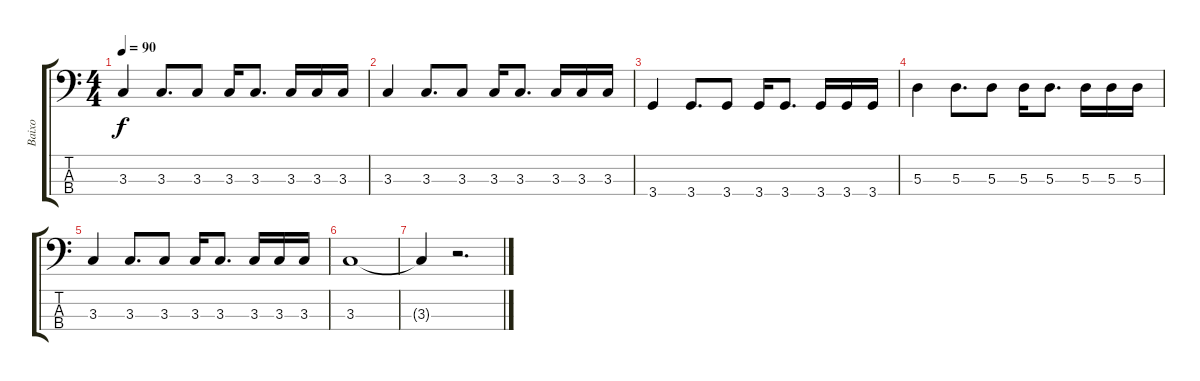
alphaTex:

\track ("Baixo" "Baixo") {instrument electricbassfinger}
\staff {score tabs}
\tuning (G2 D2 A1 E1) {hide}
\ts (4 4)
\tempo 90
\clef f4
\ks c
3.3.4{dy f} 3.3.8{d} 3.3.8 3.3.16 3.3.8{d} 3.3.16 3.3.16 3.3.16 |
3.3.4 3.3.8{d} 3.3.8 3.3.16 3.3.8{d} 3.3.16 3.3.16 3.3.16 |
3.4.4 3.4.8{d} 3.4.8 3.4.16 3.4.8{d} 3.4.16 3.4.16 3.4.16 |
5.3.4 5.3.8{d} 5.3.8 5.3.16 5.3.8{d} 5.3.16 5.3.16 5.3.16 |
3.3.4 3.3.8{d} 3.3.8 3.3.16 3.3.8{d} 3.3.16 3.3.16 3.3.16 |
3.3.1 |
3.3{t}.4 r.2{d}
